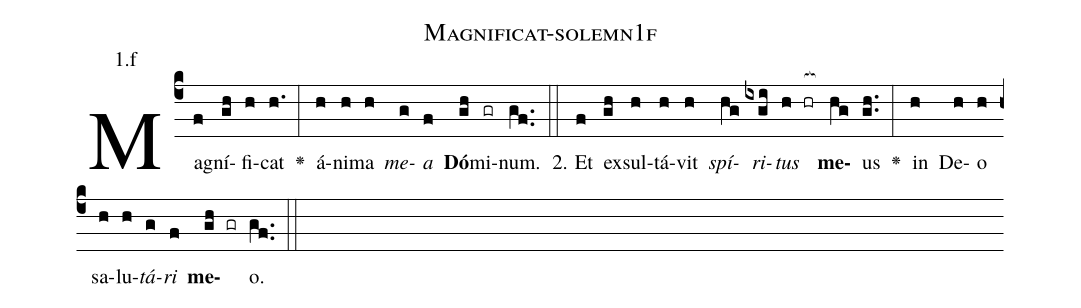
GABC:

name: Magnificat-solemn1f;
annotation: 1.f;
%%
(c4)Ma(f)gní(gh)fi(h)cat(h.) <v>\greheightstar</v>(:) á(h)ni(h)ma(h) <i>me</i>(g)<i>a</i>(f) <b>Dó</b>(gh)mi(gr)num.(gf..) (::)
2. Et(f) ex(gh)sul(h)tá(h)vit(h) <i>spí</i>(hg)<i>ri</i>(ixgi)<i>tus</i>(h hr[ocb:1{]) <b>me</b>(hg[ocb:0}])us(gh..) <v>\greheightstar</v>(:) in(h) De(h)o(h) sa(h)lu(h)<i>tá</i>(g)<i>ri</i>(f) <b>me</b>(gh gr)o.(gf..) (::)


%E(h) u(h) o(g) u(f) a(gh) e.(gf..) (::)
